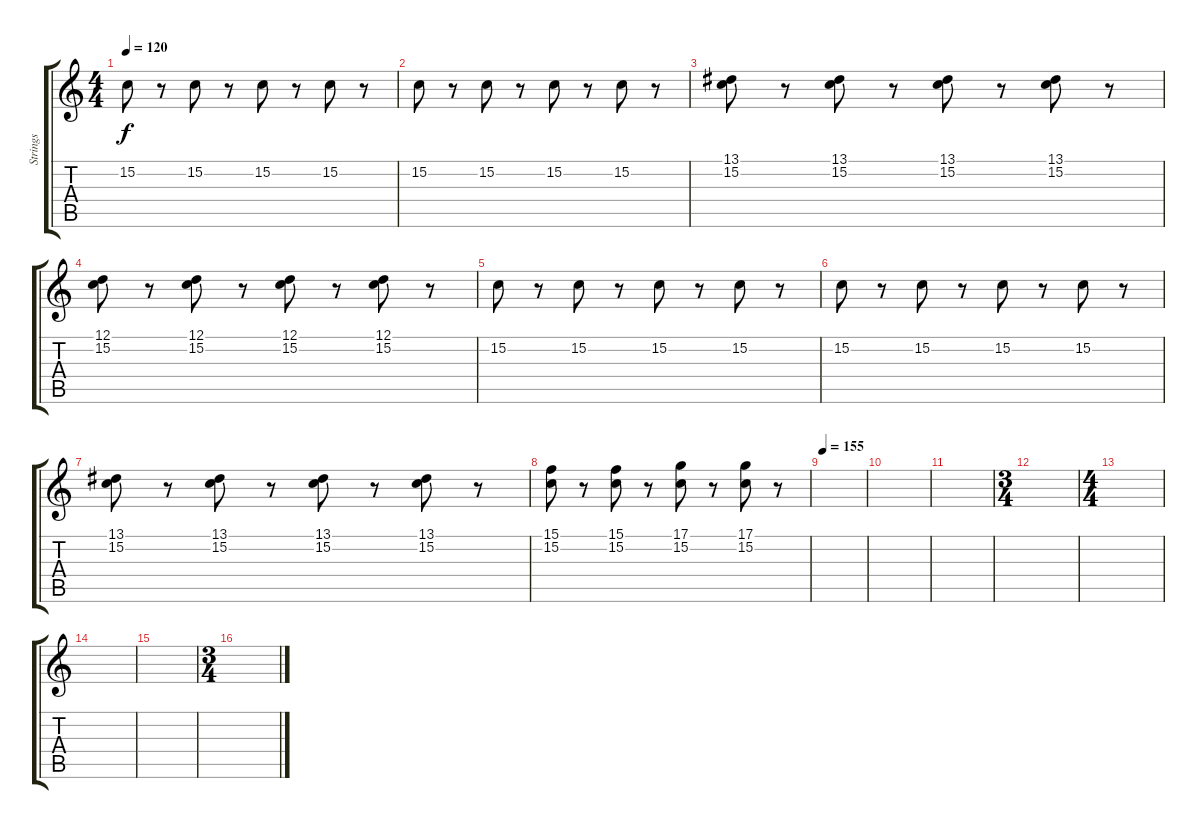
\track ("Strings" "Strings") {instrument stringensemble1}
\staff {score tabs}
\tuning (D4 A3 F3 C3 G2 C2) {hide}
\ts (4 4)
\tempo 120
\clef g2
\ks c
15.2.8{dy f} r.8 15.2.8 r.8 15.2.8 r.8 15.2.8 r.8 |
15.2.8 r.8 15.2.8 r.8 15.2.8 r.8 15.2.8 r.8 |
(13.1 15.2).8 r.8 (13.1 15.2).8 r.8 (13.1 15.2).8 r.8 (13.1 15.2).8 r.8 |
(12.1 15.2).8 r.8 (12.1 15.2).8 r.8 (12.1 15.2).8 r.8 (12.1 15.2).8 r.8 |
15.2.8 r.8 15.2.8 r.8 15.2.8 r.8 15.2.8 r.8 |
15.2.8 r.8 15.2.8 r.8 15.2.8 r.8 15.2.8 r.8 |
(13.1 15.2).8 r.8 (13.1 15.2).8 r.8 (13.1 15.2).8 r.8 (13.1 15.2).8 r.8 |
(15.1 15.2).8 r.8 (15.1 15.2).8 r.8 (17.1 15.2).8 r.8 (17.1 15.2).8 r.8 |
\tempo 155
|
|
|
\ts (3 4)
|
\ts (4 4)
|
|
|
\ts (3 4)
